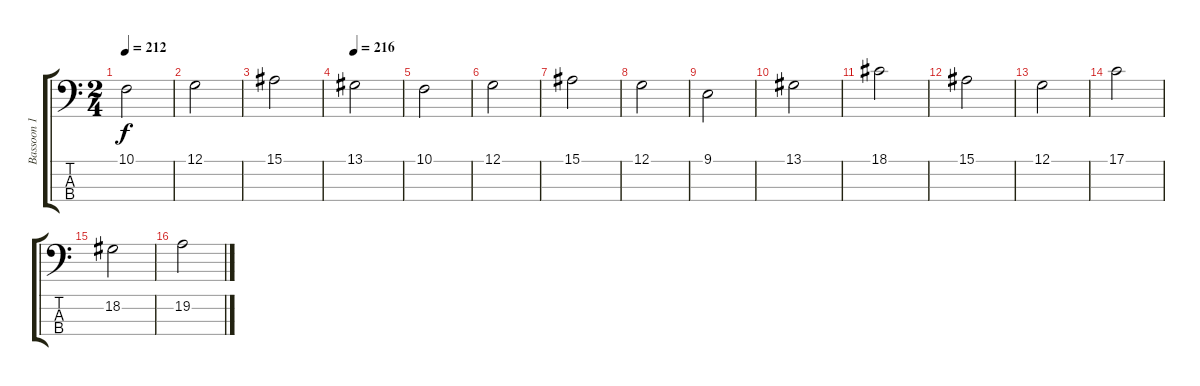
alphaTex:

\track ("Bassoon 1" "Bassoon 1") {instrument bassoon}
\staff {score tabs}
\tuning (G2 D2 A1 E1) {hide}
\ts (2 4)
\tempo 212
\clef f4
\ks c
10.1.2{dy f} |
12.1.2 |
15.1.2 |
\tempo 216
13.1.2 |
10.1.2 |
12.1.2 |
15.1.2 |
12.1.2 |
9.1.2 |
13.1.2 |
18.1.2 |
15.1.2 |
12.1.2 |
17.1.2 |
18.2.2 |
19.2.2
